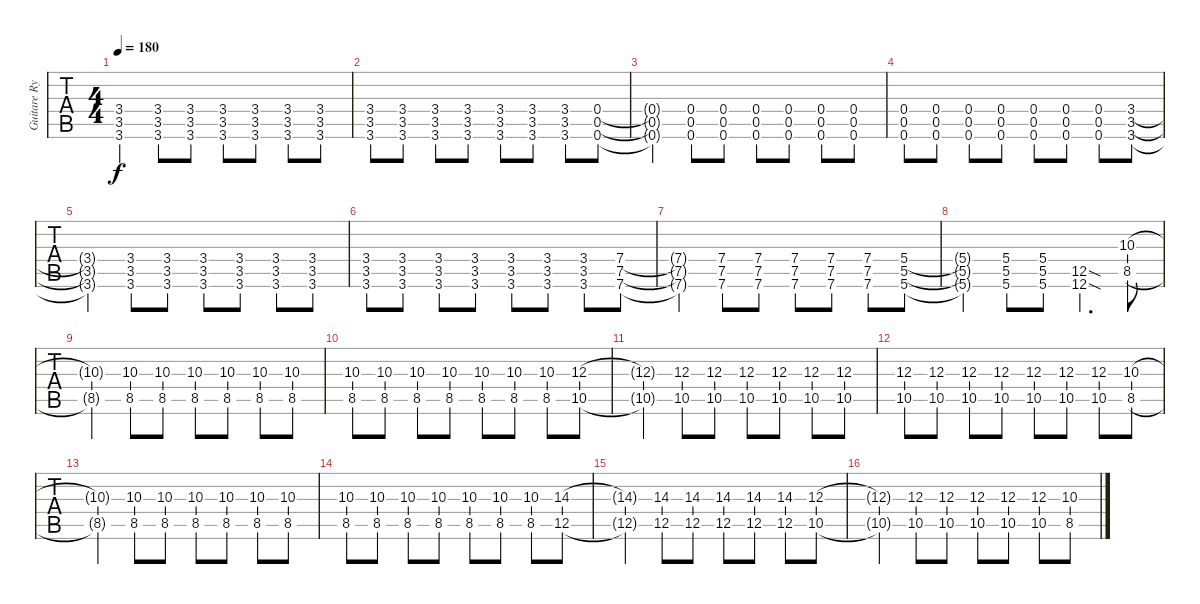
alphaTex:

\track ("Guitare Rythm 2" "Guitare Ry") {instrument distortionguitar}
\staff {tabs}
\tuning (D4 A3 F3 C3 G2 C2) {hide}
\ts (4 4)
\tempo 180
\clef g2
\ks c
(3.4{t} 3.5{t} 3.6{t}).4{dy f} (3.4 3.5 3.6).8 (3.4 3.5 3.6).8 (3.4 3.5 3.6).8 (3.4 3.5 3.6).8 (3.4 3.5 3.6).8 (3.4 3.5 3.6).8 |
(3.4 3.5 3.6).8 (3.4 3.5 3.6).8 (3.4 3.5 3.6).8 (3.4 3.5 3.6).8 (3.4 3.5 3.6).8 (3.4 3.5 3.6).8 (3.4 3.5 3.6).8 (0.4 0.5 0.6).8 |
(0.4{t} 0.5{t} 0.6{t}).4 (0.4 0.5 0.6).8 (0.4 0.5 0.6).8 (0.4 0.5 0.6).8 (0.4 0.5 0.6).8 (0.4 0.5 0.6).8 (0.4 0.5 0.6).8 |
(0.4 0.5 0.6).8 (0.4 0.5 0.6).8 (0.4 0.5 0.6).8 (0.4 0.5 0.6).8 (0.4 0.5 0.6).8 (0.4 0.5 0.6).8 (0.4 0.5 0.6).8 (3.4 3.5 3.6).8 |
(3.4{t} 3.5{t} 3.6{t}).4 (3.4 3.5 3.6).8 (3.4 3.5 3.6).8 (3.4 3.5 3.6).8 (3.4 3.5 3.6).8 (3.4 3.5 3.6).8 (3.4 3.5 3.6).8 |
(3.4 3.5 3.6).8 (3.4 3.5 3.6).8 (3.4 3.5 3.6).8 (3.4 3.5 3.6).8 (3.4 3.5 3.6).8 (3.4 3.5 3.6).8 (3.4 3.5 3.6).8 (7.4 7.5 7.6).8 |
(7.4{t} 7.5{t} 7.6{t}).4 (7.4 7.5 7.6).8 (7.4 7.5 7.6).8 (7.4 7.5 7.6).8 (7.4 7.5 7.6).8 (7.4 7.5 7.6).8 (5.4 5.5 5.6).8 |
(5.4{t} 5.5{t} 5.6{t}).4 (5.4 5.5 5.6).8 (5.4 5.5 5.6).8 (12.5{sod} 12.6{sod}).4{d} (10.3 8.5).8 |
(10.3{t} 8.5{t}).4 (10.3 8.5).8 (10.3 8.5).8 (10.3 8.5).8 (10.3 8.5).8 (10.3 8.5).8 (10.3 8.5).8 |
(10.3 8.5).8 (10.3 8.5).8 (10.3 8.5).8 (10.3 8.5).8 (10.3 8.5).8 (10.3 8.5).8 (10.3 8.5).8 (12.3 10.5).8 |
(12.3{t} 10.5{t}).4 (12.3 10.5).8 (12.3 10.5).8 (12.3 10.5).8 (12.3 10.5).8 (12.3 10.5).8 (12.3 10.5).8 |
(12.3 10.5).8 (12.3 10.5).8 (12.3 10.5).8 (12.3 10.5).8 (12.3 10.5).8 (12.3 10.5).8 (12.3 10.5).8 (10.3 8.5).8 |
(10.3{t} 8.5{t}).4 (10.3 8.5).8 (10.3 8.5).8 (10.3 8.5).8 (10.3 8.5).8 (10.3 8.5).8 (10.3 8.5).8 |
(10.3 8.5).8 (10.3 8.5).8 (10.3 8.5).8 (10.3 8.5).8 (10.3 8.5).8 (10.3 8.5).8 (10.3 8.5).8 (14.3 12.5).8 |
(14.3{t} 12.5{t}).4 (14.3 12.5).8 (14.3 12.5).8 (14.3 12.5).8 (14.3 12.5).8 (14.3 12.5).8 (12.3 10.5).8 |
(12.3{t} 10.5{t}).4 (12.3 10.5).8 (12.3 10.5).8 (12.3 10.5).8 (12.3 10.5).8 (12.3 10.5).8 (10.3 8.5).8
